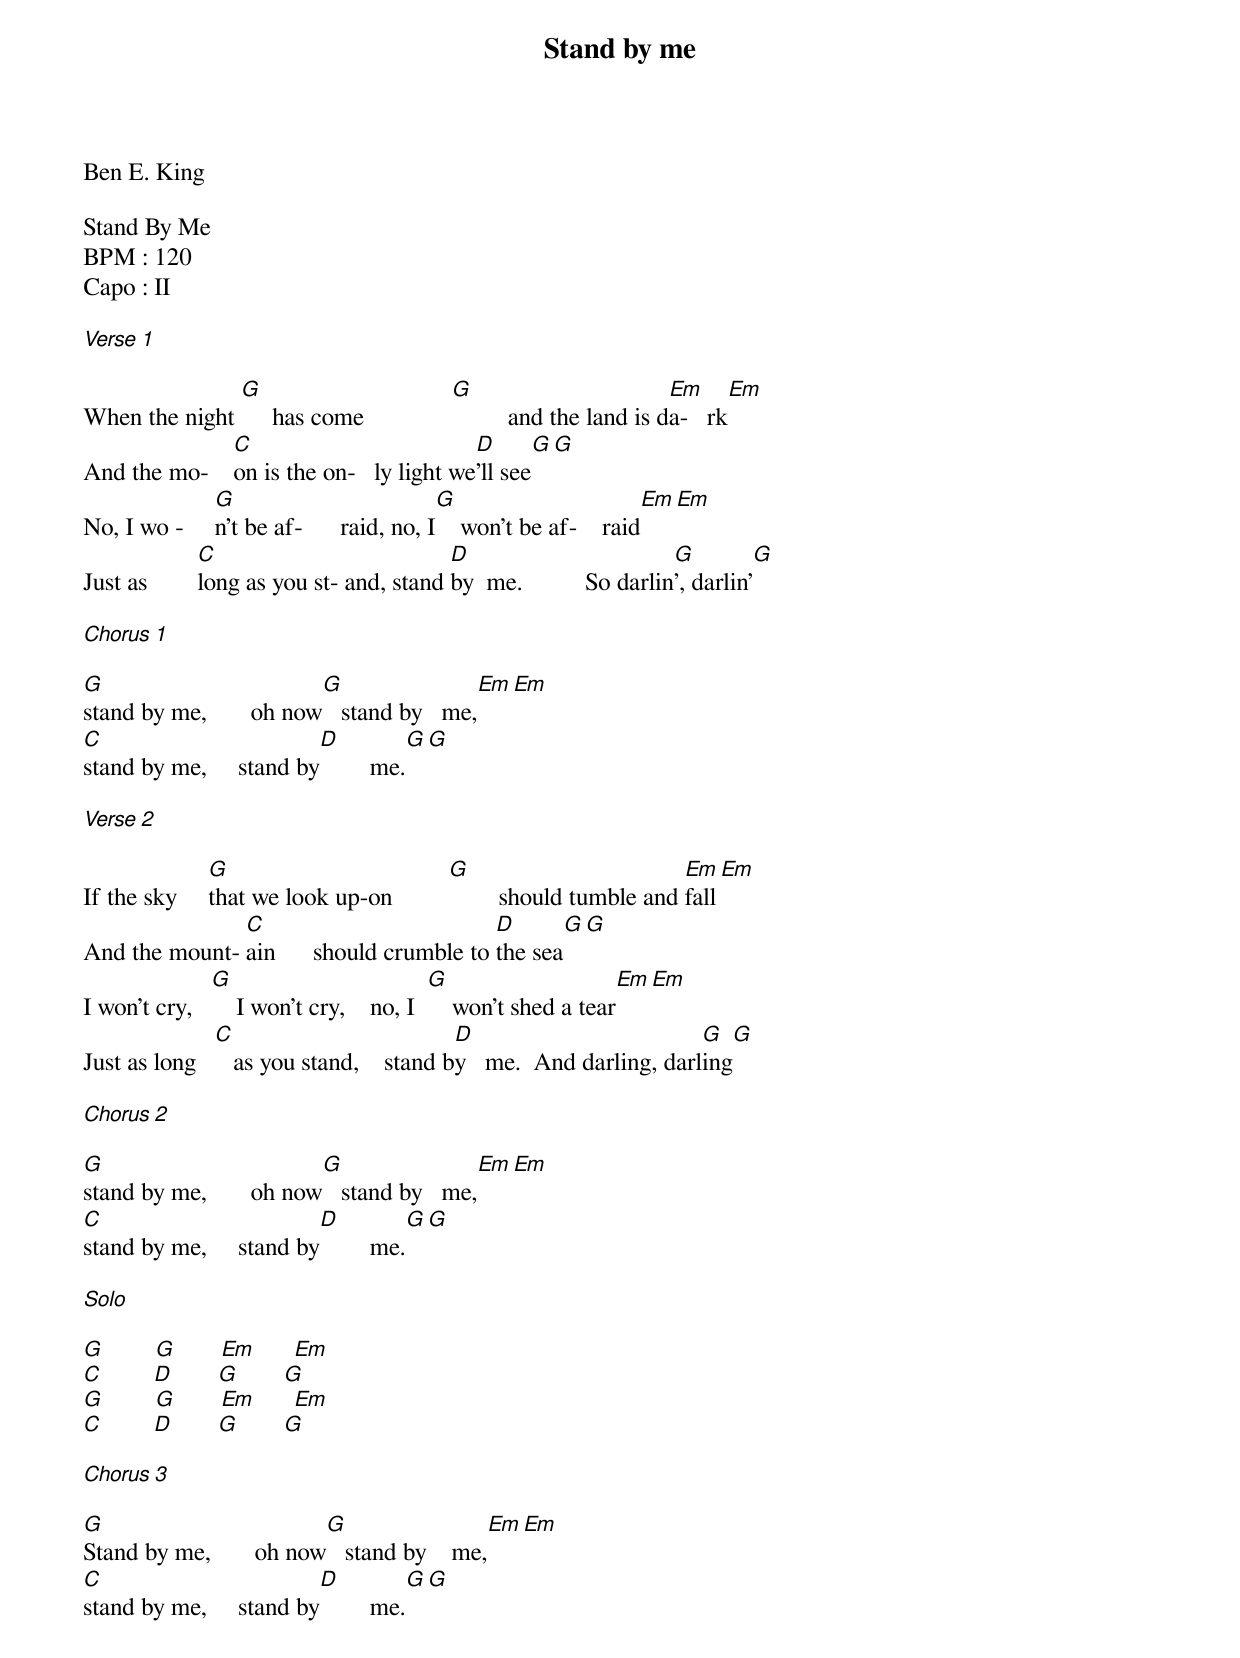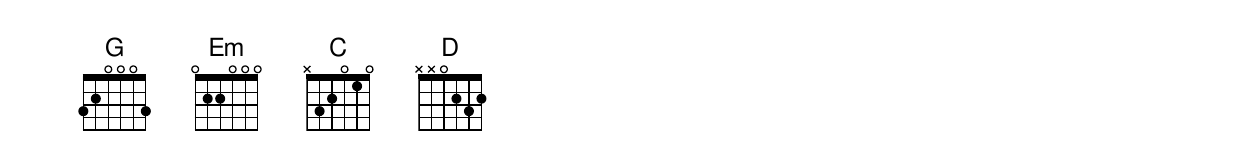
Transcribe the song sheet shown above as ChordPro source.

{title: Stand by me}

Ben E. King

Stand By Me
BPM : 120
Capo : II

[Verse 1]

When the night [G]     has come              [G]         and the land is d[Em]a-   rk[Em]
And the mo-    [C]on is the on-   ly light we[D]'ll see[G][G]
No, I wo -     [G]n't be af-      raid, no, I[G]    won't be af-    raid[Em][Em]
Just as        [C]long as you st- and, stand [D]by  me.          So darlin[G]', darlin'[G]

[Chorus 1]

[G]stand by me,       oh now[G]   stand by   me,[Em][Em]
[C]stand by me,     stand by[D]        me.[G][G]

[Verse 2]

If the sky     [G]that we look up-on         [G]        should tumble and [Em]fall[Em]
And the mount- [C]ain      should crumble to [D]the sea[G][G]
I won't cry,   [G]    I won't cry,    no, I  [G]    won't shed a tear[Em][Em]
Just as long   [C]   as you stand,    stand b[D]y   me.  And darling, darl[G]ing[G]

[Chorus 2]

[G]stand by me,       oh now[G]   stand by   me,[Em][Em]
[C]stand by me,     stand by[D]        me.[G][G]

[Solo]

[G]        [G]       [Em]      [Em]
[C]        [D]       [G]       [G]
[G]        [G]       [Em]      [Em]
[C]        [D]       [G]       [G]

[Chorus 3]

[G]Stand by me,       oh now[G]   stand by    me,[Em][Em]
[C]stand by me,     stand by[D]        me.[G][G]
